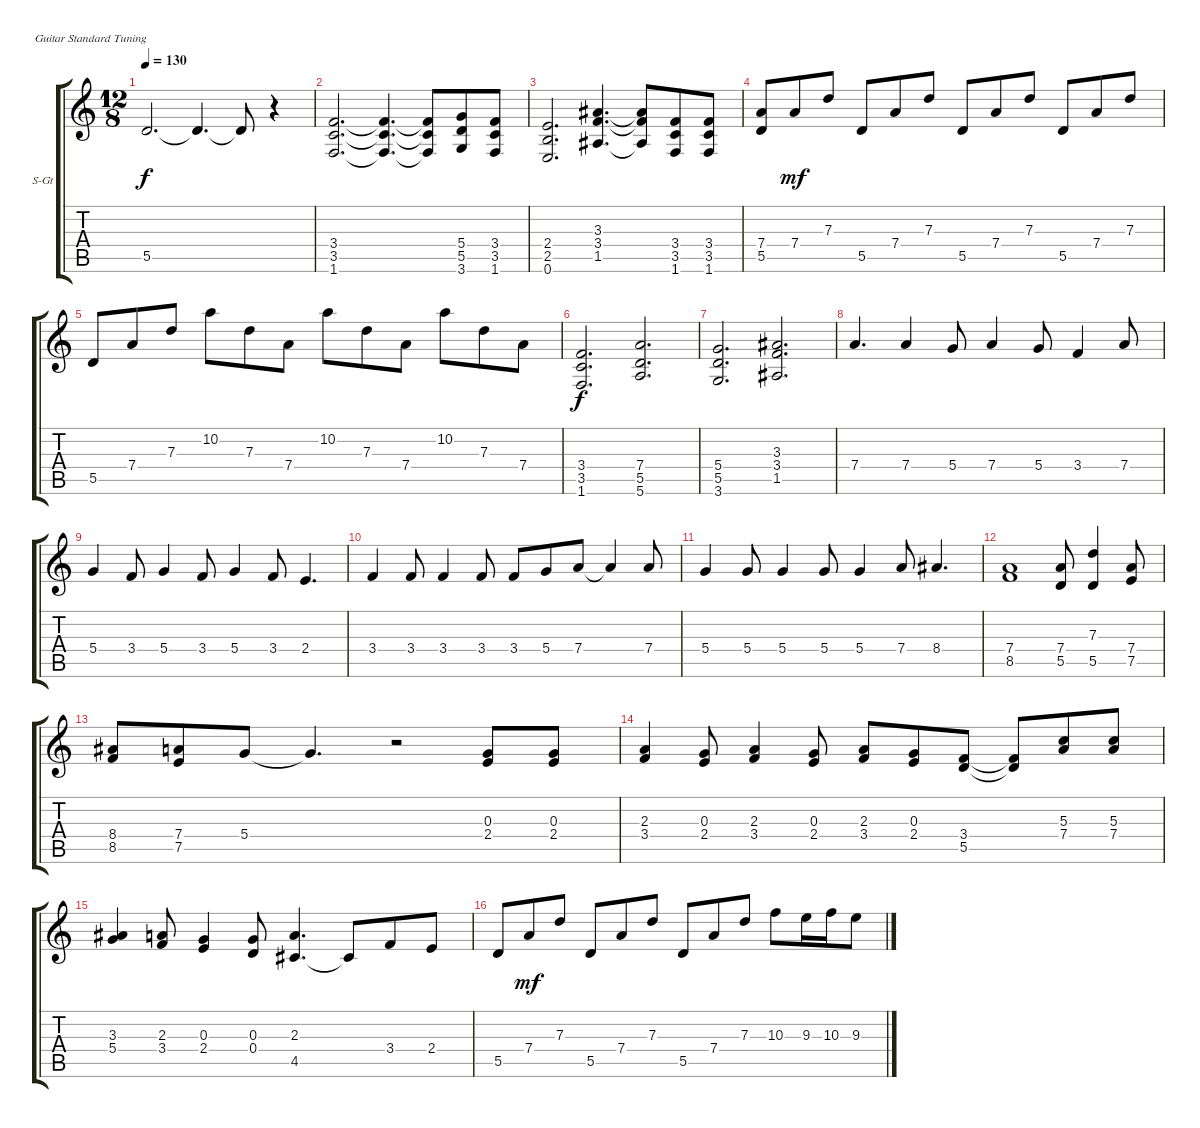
\defaultSystemsLayout 4
\bracketExtendMode groupsimilarinstruments
\firstSystemTrackNameOrientation horizontal
\otherSystemsTrackNameOrientation horizontal
\track ("Steel Guitar" "S-Gt") {instrument acousticguitarsteel}
\staff {score tabs}
\tuning (E4 B3 G3 D3 A2 E2)
\ts (12 8)
\tempo 130
\clef g2
\ks c
5.5.2{d dy f} 5.5{t}.4{d} 5.5{t}.8 r.4 |
(1.6 3.5 3.4).2{d} (1.6{t} 3.5{t} 3.4{t}).4{d} (3.4{t} 3.5{t} 1.6{t}).8 (5.4 5.5 3.6).8 (1.6 3.5 3.4).8 |
(0.6 2.5 2.4).2{d} (1.5 3.4 3.3).4{d} (1.5{t} 3.4{t} 3.3{t}).8 (1.6 3.5 3.4).8 (1.6 3.5 3.4).8 |
(7.4 5.5).8 7.4.8{dy mf} 7.3.8 5.5.8 7.4.8 7.3.8 5.5.8 7.4.8 7.3.8 5.5.8 7.4.8 7.3.8 |
5.5.8 7.4.8 7.3.8 10.2.8 7.3.8 7.4.8 10.2.8 7.3.8 7.4.8 10.2.8 7.3.8 7.4.8 |
(1.6 3.5 3.4).2{d dy f} (5.6 5.5 7.4).2{d} |
(3.6 5.5 5.4).2{d} (1.5 3.4 3.3).2{d} |
7.4.4{d} 7.4.4 5.4.8 7.4.4 5.4.8 3.4.4 7.4.8 |
5.4.4 3.4.8 5.4.4 3.4.8 5.4.4 3.4.8 2.4.4{d} |
3.4.4 3.4.8 3.4.4 3.4.8 3.4.8 5.4.8 7.4.8 7.4{t}.4 7.4.8 |
5.4.4 5.4.8 5.4.4 5.4.8 5.4.4 7.4.8 8.4.4{d} |
(7.4 8.5).1 (5.5 7.4).8 (5.5 7.3).4 (7.5 7.4).8 |
(8.5 8.4).8 (7.5 7.4).8 5.4.8 5.4{t}.4{d} r.2 (2.4 0.3).8 (2.4 0.3).8 |
(2.3 3.4).4 (2.4 0.3).8 (2.3 3.4).4 (2.4 0.3).8 (3.4 2.3).8 (0.3 2.4).8 (5.5 3.4).8 (5.5{t} 3.4{t}).8 (5.3 7.4).8 (7.4 5.3).8 |
(5.4 3.3).4 (2.3 3.4).8 (0.3 2.4).4 (0.3 0.4).8 (2.3 4.5).4{d} 4.5{t}.8 3.4.8 2.4.8 |
5.5.8 7.4.8{dy mf} 7.3.8 5.5.8 7.4.8 7.3.8 5.5.8 7.4.8 7.3.8 10.3.8 9.3.16 10.3.16 9.3.8
